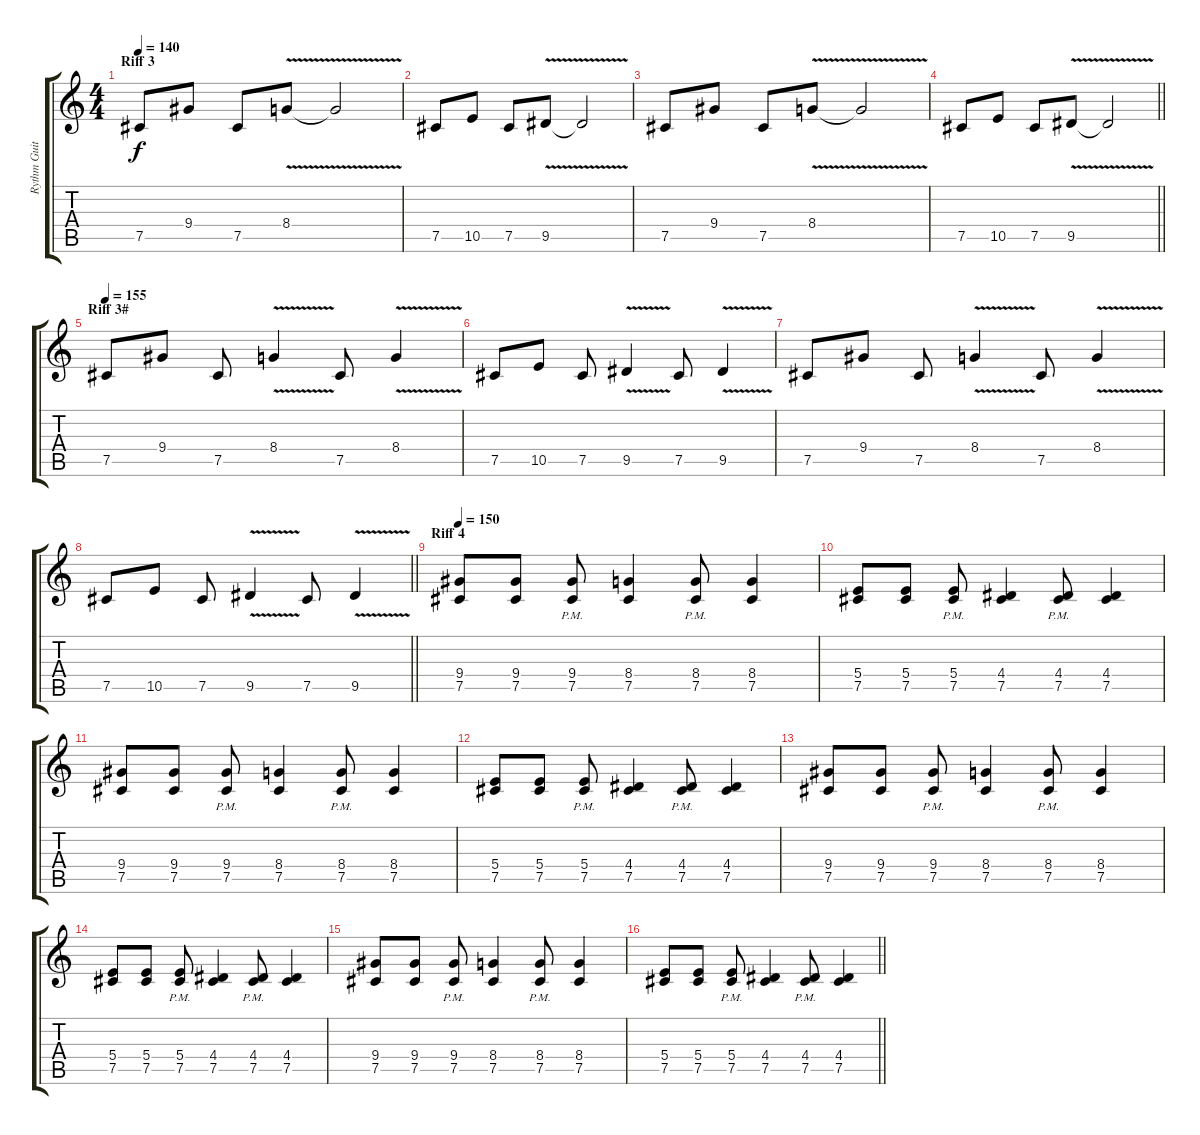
\track ("Rythm Guitar" "Rythm Guit") {instrument distortionguitar}
\staff {score tabs}
\tuning (Db4 Ab3 E3 B2 Gb2 Db2) {hide}
\ts (4 4)
\section ("" "Riff 3")
\tempo 140
\clef g2
\ks c
7.5.8{dy f balance 2} 9.4.8 7.5.8 8.4{v}.8 8.4{t}.2 |
7.5.8 10.5.8 7.5.8 9.5{v}.8 9.5{t}.2 |
7.5.8 9.4.8 7.5.8 8.4{v}.8 8.4{t}.2 |
\barLineRight lightlight
7.5.8 10.5.8 7.5.8 9.5{v}.8 9.5{t}.2 |
\section ("" "Riff 3#")
\tempo 155
7.5.8 9.4.8 7.5.8 8.4{v}.4 7.5.8 8.4{v}.4 |
7.5.8 10.5.8 7.5.8 9.5{v}.4 7.5.8 9.5{v}.4 |
7.5.8 9.4.8 7.5.8 8.4{v}.4 7.5.8 8.4{v}.4 |
\barLineRight lightlight
7.5.8 10.5.8 7.5.8 9.5{v}.4 7.5.8 9.5{v}.4 |
\section ("" "Riff 4")
\tempo 150
(9.4 7.5).8 (9.4 7.5).8 (9.4{pm} 7.5{pm}).8 (8.4 7.5).4 (8.4{pm} 7.5{pm}).8 (8.4 7.5).4 |
(5.4 7.5).8 (5.4 7.5).8 (5.4{pm} 7.5{pm}).8 (4.4 7.5).4 (4.4{pm} 7.5{pm}).8 (4.4 7.5).4 |
(9.4 7.5).8 (9.4 7.5).8 (9.4{pm} 7.5{pm}).8 (8.4 7.5).4 (8.4{pm} 7.5{pm}).8 (8.4 7.5).4 |
(5.4 7.5).8 (5.4 7.5).8 (5.4{pm} 7.5{pm}).8 (4.4 7.5).4 (4.4{pm} 7.5{pm}).8 (4.4 7.5).4 |
(9.4 7.5).8 (9.4 7.5).8 (9.4{pm} 7.5{pm}).8 (8.4 7.5).4 (8.4{pm} 7.5{pm}).8 (8.4 7.5).4 |
(5.4 7.5).8 (5.4 7.5).8 (5.4{pm} 7.5{pm}).8 (4.4 7.5).4 (4.4{pm} 7.5{pm}).8 (4.4 7.5).4 |
(9.4 7.5).8 (9.4 7.5).8 (9.4{pm} 7.5{pm}).8 (8.4 7.5).4 (8.4{pm} 7.5{pm}).8 (8.4 7.5).4 |
\barLineRight lightlight
(5.4 7.5).8 (5.4 7.5).8 (5.4{pm} 7.5{pm}).8 (4.4 7.5).4 (4.4{pm} 7.5{pm}).8 (4.4 7.5).4
